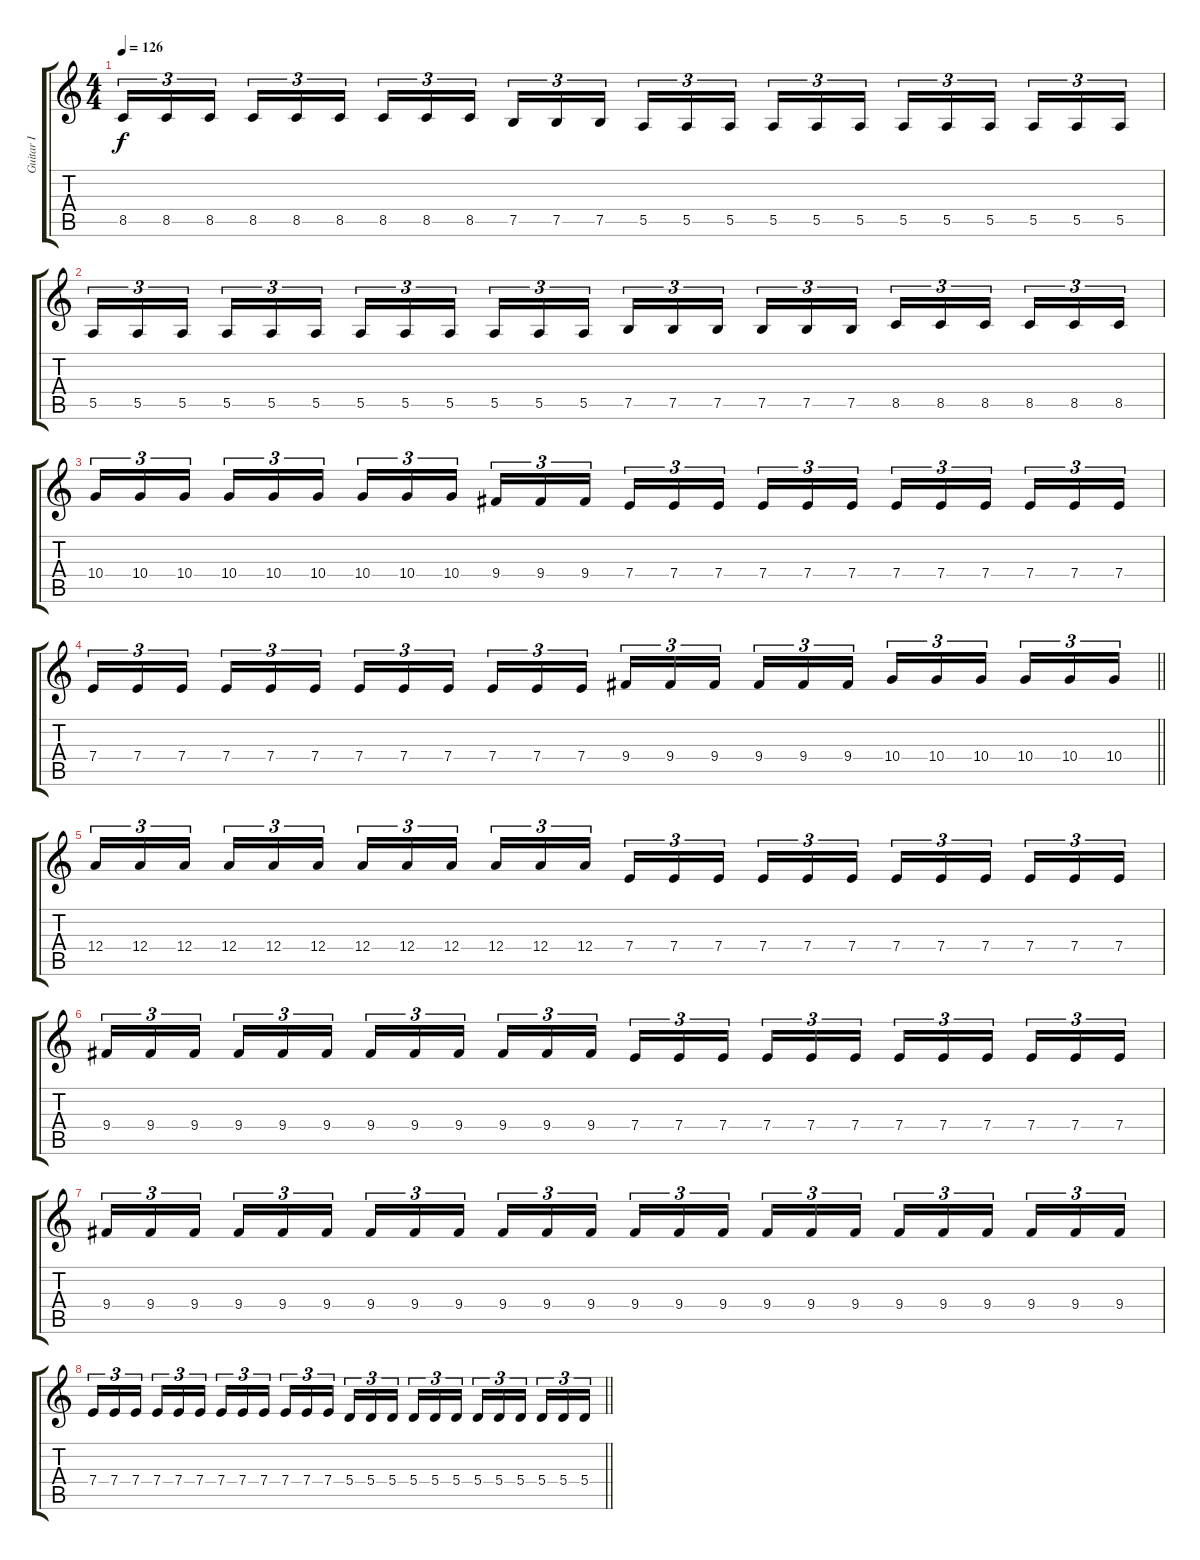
\track ("Guitar I" "Guitar I") {instrument distortionguitar}
\staff {score tabs}
\tuning (B3 Gb3 D3 A2 E2 B1) {hide}
\ts (4 4)
\section ("" "")
\tempo 126
\clef g2
\ks c
8.5.16{tu (3 2) dy f} 8.5.16{tu (3 2)} 8.5.16{tu (3 2) beam splitsecondary} 8.5.16{tu (3 2)} 8.5.16{tu (3 2)} 8.5.16{tu (3 2)} 8.5.16{tu (3 2)} 8.5.16{tu (3 2)} 8.5.16{tu (3 2) beam splitsecondary} 7.5.16{tu (3 2)} 7.5.16{tu (3 2)} 7.5.16{tu (3 2)} 5.5.16{tu (3 2)} 5.5.16{tu (3 2)} 5.5.16{tu (3 2) beam splitsecondary} 5.5.16{tu (3 2)} 5.5.16{tu (3 2)} 5.5.16{tu (3 2)} 5.5.16{tu (3 2)} 5.5.16{tu (3 2)} 5.5.16{tu (3 2) beam splitsecondary} 5.5.16{tu (3 2)} 5.5.16{tu (3 2)} 5.5.16{tu (3 2)} |
5.5.16{tu (3 2)} 5.5.16{tu (3 2)} 5.5.16{tu (3 2) beam splitsecondary} 5.5.16{tu (3 2)} 5.5.16{tu (3 2)} 5.5.16{tu (3 2)} 5.5.16{tu (3 2)} 5.5.16{tu (3 2)} 5.5.16{tu (3 2) beam splitsecondary} 5.5.16{tu (3 2)} 5.5.16{tu (3 2)} 5.5.16{tu (3 2)} 7.5.16{tu (3 2)} 7.5.16{tu (3 2)} 7.5.16{tu (3 2) beam splitsecondary} 7.5.16{tu (3 2)} 7.5.16{tu (3 2)} 7.5.16{tu (3 2)} 8.5.16{tu (3 2)} 8.5.16{tu (3 2)} 8.5.16{tu (3 2) beam splitsecondary} 8.5.16{tu (3 2)} 8.5.16{tu (3 2)} 8.5.16{tu (3 2)} |
10.4.16{tu (3 2)} 10.4.16{tu (3 2)} 10.4.16{tu (3 2) beam splitsecondary} 10.4.16{tu (3 2)} 10.4.16{tu (3 2)} 10.4.16{tu (3 2)} 10.4.16{tu (3 2)} 10.4.16{tu (3 2)} 10.4.16{tu (3 2) beam splitsecondary} 9.4.16{tu (3 2)} 9.4.16{tu (3 2)} 9.4.16{tu (3 2)} 7.4.16{tu (3 2)} 7.4.16{tu (3 2)} 7.4.16{tu (3 2) beam splitsecondary} 7.4.16{tu (3 2)} 7.4.16{tu (3 2)} 7.4.16{tu (3 2)} 7.4.16{tu (3 2)} 7.4.16{tu (3 2)} 7.4.16{tu (3 2) beam splitsecondary} 7.4.16{tu (3 2)} 7.4.16{tu (3 2)} 7.4.16{tu (3 2)} |
\barLineRight lightlight
7.4.16{tu (3 2)} 7.4.16{tu (3 2)} 7.4.16{tu (3 2) beam splitsecondary} 7.4.16{tu (3 2)} 7.4.16{tu (3 2)} 7.4.16{tu (3 2)} 7.4.16{tu (3 2)} 7.4.16{tu (3 2)} 7.4.16{tu (3 2) beam splitsecondary} 7.4.16{tu (3 2)} 7.4.16{tu (3 2)} 7.4.16{tu (3 2)} 9.4.16{tu (3 2)} 9.4.16{tu (3 2)} 9.4.16{tu (3 2) beam splitsecondary} 9.4.16{tu (3 2)} 9.4.16{tu (3 2)} 9.4.16{tu (3 2)} 10.4.16{tu (3 2)} 10.4.16{tu (3 2)} 10.4.16{tu (3 2) beam splitsecondary} 10.4.16{tu (3 2)} 10.4.16{tu (3 2)} 10.4.16{tu (3 2)} |
\section ("" "")
12.4.16{tu (3 2)} 12.4.16{tu (3 2)} 12.4.16{tu (3 2) beam splitsecondary} 12.4.16{tu (3 2)} 12.4.16{tu (3 2)} 12.4.16{tu (3 2)} 12.4.16{tu (3 2)} 12.4.16{tu (3 2)} 12.4.16{tu (3 2) beam splitsecondary} 12.4.16{tu (3 2)} 12.4.16{tu (3 2)} 12.4.16{tu (3 2)} 7.4.16{tu (3 2)} 7.4.16{tu (3 2)} 7.4.16{tu (3 2) beam splitsecondary} 7.4.16{tu (3 2)} 7.4.16{tu (3 2)} 7.4.16{tu (3 2)} 7.4.16{tu (3 2)} 7.4.16{tu (3 2)} 7.4.16{tu (3 2) beam splitsecondary} 7.4.16{tu (3 2)} 7.4.16{tu (3 2)} 7.4.16{tu (3 2)} |
9.4.16{tu (3 2)} 9.4.16{tu (3 2)} 9.4.16{tu (3 2) beam splitsecondary} 9.4.16{tu (3 2)} 9.4.16{tu (3 2)} 9.4.16{tu (3 2)} 9.4.16{tu (3 2)} 9.4.16{tu (3 2)} 9.4.16{tu (3 2) beam splitsecondary} 9.4.16{tu (3 2)} 9.4.16{tu (3 2)} 9.4.16{tu (3 2)} 7.4.16{tu (3 2)} 7.4.16{tu (3 2)} 7.4.16{tu (3 2) beam splitsecondary} 7.4.16{tu (3 2)} 7.4.16{tu (3 2)} 7.4.16{tu (3 2)} 7.4.16{tu (3 2)} 7.4.16{tu (3 2)} 7.4.16{tu (3 2) beam splitsecondary} 7.4.16{tu (3 2)} 7.4.16{tu (3 2)} 7.4.16{tu (3 2)} |
9.4.16{tu (3 2)} 9.4.16{tu (3 2)} 9.4.16{tu (3 2) beam splitsecondary} 9.4.16{tu (3 2)} 9.4.16{tu (3 2)} 9.4.16{tu (3 2)} 9.4.16{tu (3 2)} 9.4.16{tu (3 2)} 9.4.16{tu (3 2) beam splitsecondary} 9.4.16{tu (3 2)} 9.4.16{tu (3 2)} 9.4.16{tu (3 2)} 9.4.16{tu (3 2)} 9.4.16{tu (3 2)} 9.4.16{tu (3 2) beam splitsecondary} 9.4.16{tu (3 2)} 9.4.16{tu (3 2)} 9.4.16{tu (3 2)} 9.4.16{tu (3 2)} 9.4.16{tu (3 2)} 9.4.16{tu (3 2) beam splitsecondary} 9.4.16{tu (3 2)} 9.4.16{tu (3 2)} 9.4.16{tu (3 2)} |
\barLineRight lightlight
7.4.16{tu (3 2)} 7.4.16{tu (3 2)} 7.4.16{tu (3 2) beam splitsecondary} 7.4.16{tu (3 2)} 7.4.16{tu (3 2)} 7.4.16{tu (3 2)} 7.4.16{tu (3 2)} 7.4.16{tu (3 2)} 7.4.16{tu (3 2) beam splitsecondary} 7.4.16{tu (3 2)} 7.4.16{tu (3 2)} 7.4.16{tu (3 2)} 5.4.16{tu (3 2)} 5.4.16{tu (3 2)} 5.4.16{tu (3 2) beam splitsecondary} 5.4.16{tu (3 2)} 5.4.16{tu (3 2)} 5.4.16{tu (3 2)} 5.4.16{tu (3 2)} 5.4.16{tu (3 2)} 5.4.16{tu (3 2) beam splitsecondary} 5.4.16{tu (3 2)} 5.4.16{tu (3 2)} 5.4.16{tu (3 2)}
